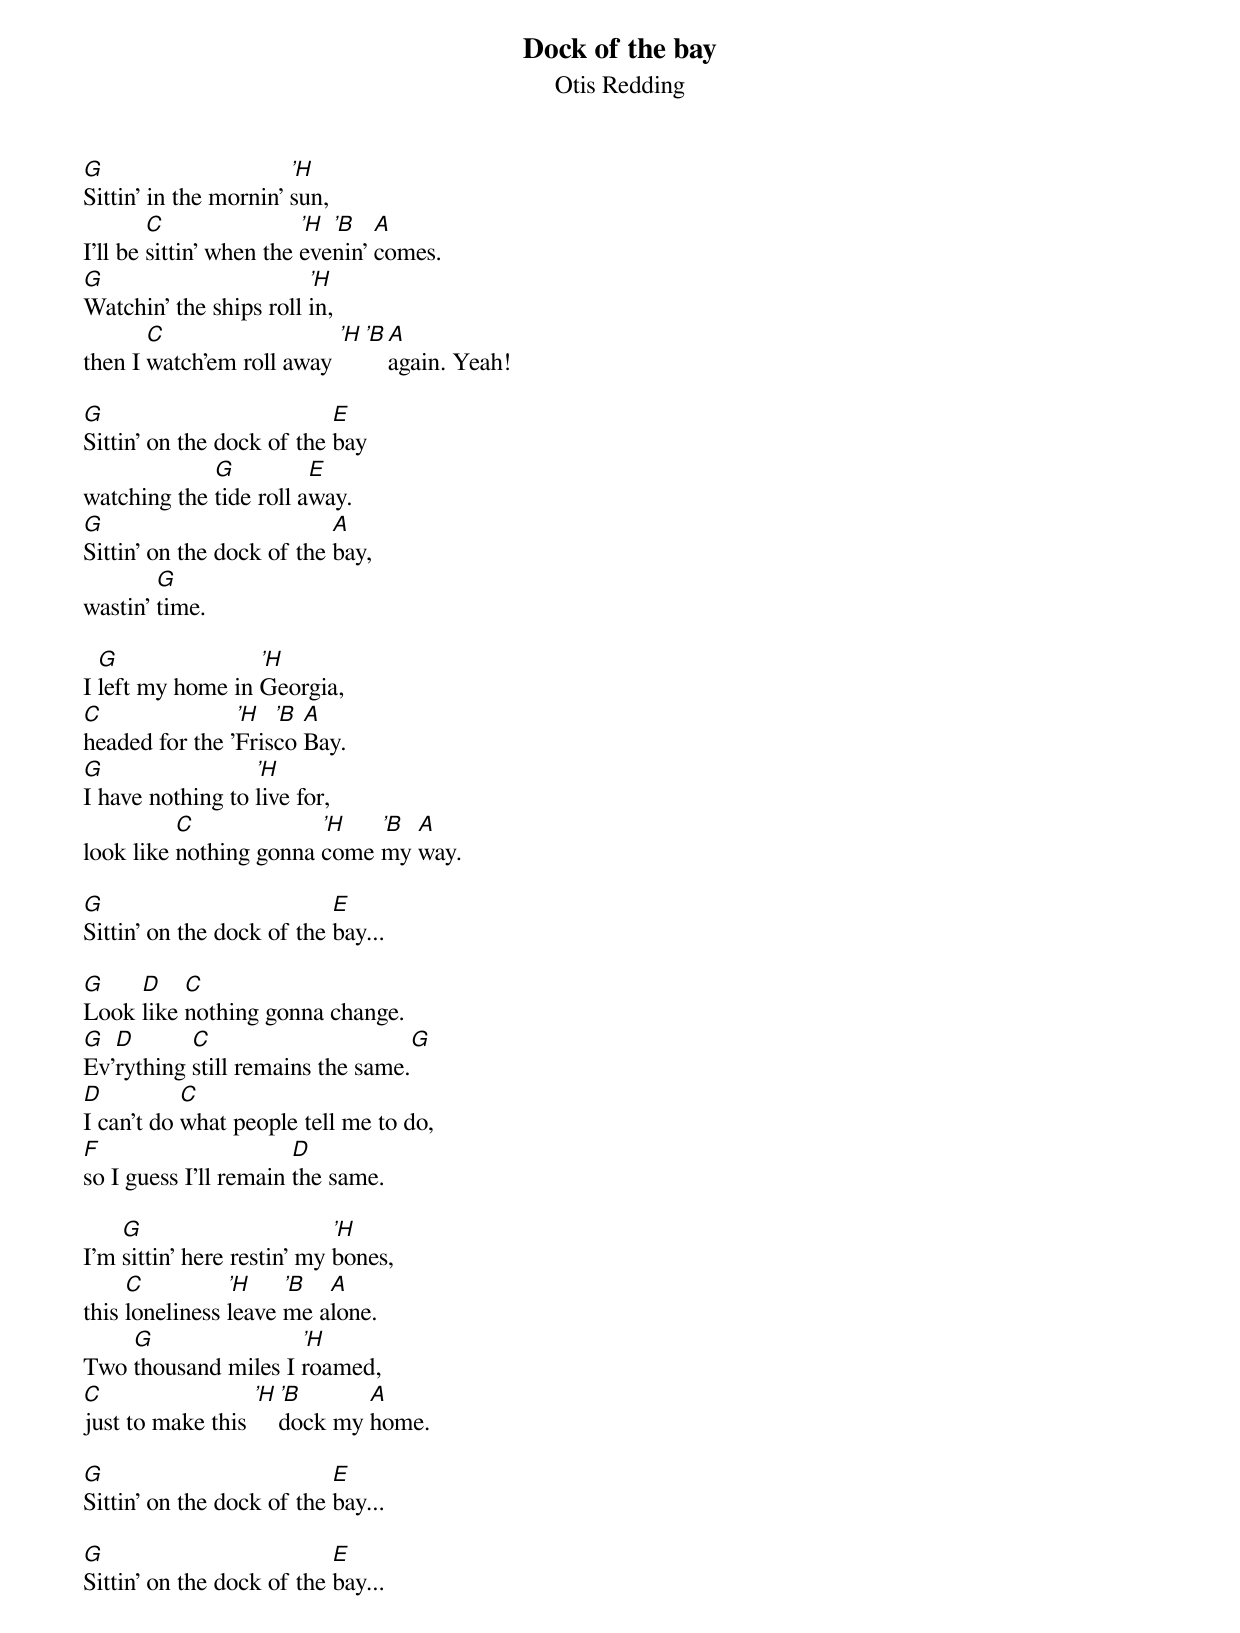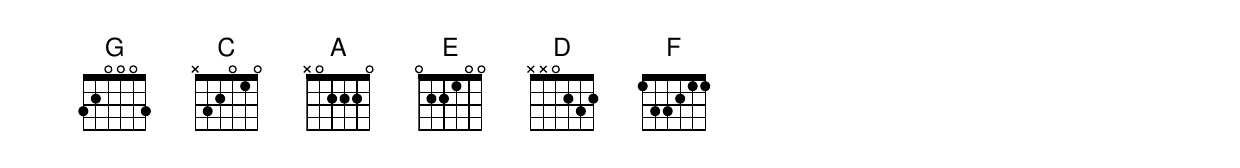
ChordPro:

{t:Dock of the bay}
{st: Otis Redding}

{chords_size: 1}
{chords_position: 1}
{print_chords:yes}
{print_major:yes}
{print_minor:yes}
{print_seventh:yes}
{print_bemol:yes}
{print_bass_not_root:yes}
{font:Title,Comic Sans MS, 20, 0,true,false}
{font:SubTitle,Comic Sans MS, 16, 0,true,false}
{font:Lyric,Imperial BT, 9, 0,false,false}
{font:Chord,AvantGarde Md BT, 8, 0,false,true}
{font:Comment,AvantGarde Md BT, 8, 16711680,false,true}
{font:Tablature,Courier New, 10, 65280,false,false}
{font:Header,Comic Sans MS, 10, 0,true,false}
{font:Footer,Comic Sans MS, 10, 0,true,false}
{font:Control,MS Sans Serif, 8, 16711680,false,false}
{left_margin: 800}
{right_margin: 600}
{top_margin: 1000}
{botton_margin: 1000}
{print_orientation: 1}




[G]Sittin' in the mornin' ['H]sun,
I'll be [C]sittin' when the ['H]eve['B]nin' [A]comes.
[G]Watchin' the ships roll ['H]in,
then I [C]watch'em roll away ['H]['B][A]again. Yeah!

[G]Sittin' on the dock of the [E]bay
watching the [G]tide roll a[E]way.
[G]Sittin' on the dock of the [A]bay,
wastin' [G]time.

I [G]left my home in ['H]Georgia,
[C]headed for the '['H]Fris['B]co [A]Bay.
[G]I have nothing to ['H]live for,
look like [C]nothing gonna ['H]come ['B]my [A]way.

[G]Sittin' on the dock of the [E]bay...

[G]Look [D]like [C]nothing gonna change.
[G]Ev'[D]rything [C]still remains the same.[G]
[D]I can't do [C]what people tell me to do,
[F]so I guess I'll remain [D]the same.

I'm [G]sittin' here restin' my ['H]bones,
this [C]loneliness ['H]leave ['B]me a[A]lone.
Two [G]thousand miles I ['H]roamed,
[C]just to make this ['H]['B]dock my [A]home.

[G]Sittin' on the dock of the [E]bay...

[G]Sittin' on the dock of the [E]bay...
